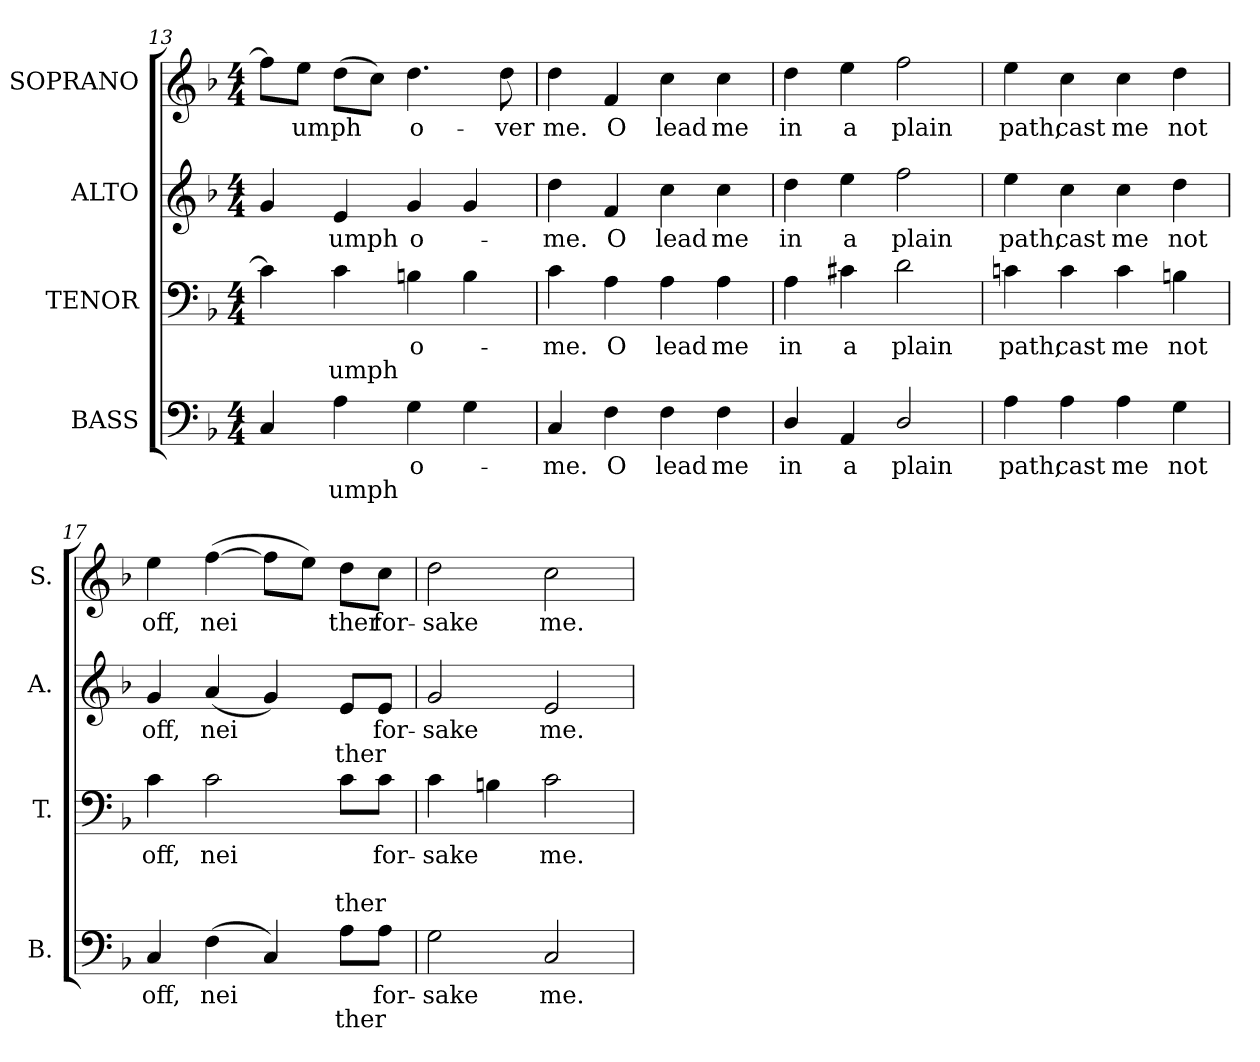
**kern	**text	**text	**kern	**text	**text	**text	**kern	**text	**text	**kern	**text	**text
*part4	*part4	*part4	*part3	*part3	*part3	*part3	*part2	*part2	*part2	*part1	*part1	*part1
*staff4	*staff4	*staff4	*staff3	*staff3	*staff3	*staff3	*staff2	*staff2	*staff2	*staff1	*staff1	*staff1
*I"BASS	*	*	*I"TENOR	*	*	*	*I"ALTO	*	*	*I"SOPRANO	*	*
*I'B.	*	*	*I'T.	*	*	*	*I'A.	*	*	*I'S.	*	*
*clefF4	*	*	*clefF4	*	*	*	*clefG2	*	*	*clefG2	*	*
*	*	*	*ITrd7c12	*	*	*	*	*	*	*	*	*
*k[b-]	*	*	*k[b-]	*	*	*	*k[b-]	*	*	*k[b-]	*	*
*F:	*	*	*F:	*	*	*	*F:	*	*	*F:	*	*
*M4/4	*	*	*M4/4	*	*	*	*M4/4	*	*	*M4/4	*	*
=13	=13	=13	=13	=13	=13	=13	=13	=13	=13	=13	=13	=13
!	!LO:LY:b:color=#000000	!	!	!	!	!	!	!	!	!	!	!
!	!	!	!	!LO:LY:b:color=#000000	!	!	!	!	!	!	!	!
!	!	!	!	!	!	!	!	!LO:LY:b:color=#000000	!	!	!	!
!	!	!	!	!	!	!	!	!	!	!	!LO:LY:b:color=#000000	!
4Ci/	--	.	4Ci\]	--	.	.	4gi/	--	.	8ffi\L]	--	.
!	!	!	!	!	!	!	!	!	!	!	!LO:LY:b:color=#000000	!LO:LY:b:color=#000000
.	.	.	.	.	.	.	.	.	.	8eei\J	umph	-
!	!LO:LY:b:color=#000000	!LO:LY:b:color=#000000	!	!	!	!	!	!	!	!	!	!
!	!	!	!	!LO:LY:b:color=#000000	!LO:LY:b:color=#000000	!	!	!	!	!	!	!
!	!	!	!	!	!	!	!	!LO:LY:b:color=#000000	!	!	!	!
4Ai\	-	umph	4Ci\	-	umph	.	4ei/	umph	.	(8ddi\L	.	.
.	.	.	.	.	.	.	.	.	.	8cci\J)	.	.
!	!LO:LY:b:color=#000000	!	!	!	!	!	!	!	!	!	!	!
!	!	!	!	!LO:LY:b:color=#000000	!	!	!	!	!	!	!	!
!	!	!	!	!	!	!	!	!LO:LY:b:color=#000000	!	!	!	!
!	!	!	!	!	!	!	!	!	!	!	!LO:LY:b:color=#000000	!
4Gi\	o-	.	4BBni\	o-	.	.	4gi/	o-	.	4.ddi\	o-	.
4Gi\	.	.	4BBi\	.	.	.	4gi/	.	.	.	.	.
!	!	!	!	!	!	!	!	!	!	!	!LO:LY:b:color=#000000	!
.	.	.	.	.	.	.	.	.	.	8ddi\	-ver	.
=14	=14	=14	=14	=14	=14	=14	=14	=14	=14	=14	=14	=14
!	!LO:LY:b:color=#000000	!	!	!	!	!	!	!	!	!	!	!
!	!	!	!	!LO:LY:b:color=#000000	!	!	!	!	!	!	!	!
!	!	!	!	!	!	!	!	!LO:LY:b:color=#000000	!	!	!	!
!	!	!	!	!	!	!	!	!	!	!	!LO:LY:b:color=#000000	!
4Ci/	me.	.	4Ci\	me.	.	.	4ddi\	me.	.	4ddi\	me.	.
!	!LO:LY:b:color=#000000	!	!	!	!	!	!	!	!	!	!	!
!	!	!	!	!LO:LY:b:color=#000000	!	!	!	!	!	!	!	!
!	!	!	!	!	!	!	!	!LO:LY:b:color=#000000	!	!	!	!
!	!	!	!	!	!	!	!	!	!	!	!LO:LY:b:color=#000000	!
4Fi\	O	.	4AAi\	O	.	.	4fi/	O	.	4fi/	O	.
!	!LO:LY:b:color=#000000	!	!	!	!	!	!	!	!	!	!	!
!	!	!	!	!LO:LY:b:color=#000000	!	!	!	!	!	!	!	!
!	!	!	!	!	!	!	!	!LO:LY:b:color=#000000	!	!	!	!
!	!	!	!	!	!	!	!	!	!	!	!LO:LY:b:color=#000000	!
4Fi\	lead	.	4AAi\	lead	.	.	4cci\	lead	.	4cci\	lead	.
!	!LO:LY:b:color=#000000	!	!	!	!	!	!	!	!	!	!	!
!	!	!	!	!LO:LY:b:color=#000000	!	!	!	!	!	!	!	!
!	!	!	!	!	!	!	!	!LO:LY:b:color=#000000	!	!	!	!
!	!	!	!	!	!	!	!	!	!	!	!LO:LY:b:color=#000000	!
4Fi\	me	.	4AAi\	me	.	.	4cci\	me	.	4cci\	me	.
=15	=15	=15	=15	=15	=15	=15	=15	=15	=15	=15	=15	=15
!	!LO:LY:b:color=#000000	!	!	!	!	!	!	!	!	!	!	!
!	!	!	!	!LO:LY:b:color=#000000	!	!	!	!	!	!	!	!
!	!	!	!	!	!	!	!	!LO:LY:b:color=#000000	!	!	!	!
!	!	!	!	!	!	!	!	!	!	!	!LO:LY:b:color=#000000	!
4Di/	in	.	4AAi\	in	.	.	4ddi\	in	.	4ddi\	in	.
!	!LO:LY:b:color=#000000	!	!	!	!	!	!	!	!	!	!	!
!	!	!	!	!LO:LY:b:color=#000000	!	!	!	!	!	!	!	!
!	!	!	!	!	!	!	!	!LO:LY:b:color=#000000	!	!	!	!
!	!	!	!	!	!	!	!	!	!	!	!LO:LY:b:color=#000000	!
4AAi/	a	.	4C#Xi\	a	.	.	4eei\	a	.	4eei\	a	.
!	!LO:LY:b:color=#000000	!	!	!	!	!	!	!	!	!	!	!
!	!	!	!	!LO:LY:b:color=#000000	!	!	!	!	!	!	!	!
!	!	!	!	!	!	!	!	!LO:LY:b:color=#000000	!	!	!	!
!	!	!	!	!	!	!	!	!	!	!	!LO:LY:b:color=#000000	!
2Di/	plain	.	2Di\	plain	.	.	2ffi\	plain	.	2ffi\	plain	.
!!LO:PB:g=z
=16	=16	=16	=16	=16	=16	=16	=16	=16	=16	=16	=16	=16
!	!LO:LY:b:color=#000000	!	!	!	!	!	!	!	!	!	!	!
!	!	!	!	!LO:LY:b:color=#000000	!	!	!	!	!	!	!	!
!	!	!	!	!	!	!	!	!LO:LY:b:color=#000000	!	!	!	!
!	!	!	!	!	!	!	!	!	!	!	!LO:LY:b:color=#000000	!
4Ai\	path;	.	4Cni\	path;	.	.	4eei\	path;	.	4eei\	path;	.
!	!LO:LY:b:color=#000000	!	!	!	!	!	!	!	!	!	!	!
!	!	!	!	!LO:LY:b:color=#000000	!	!	!	!	!	!	!	!
!	!	!	!	!	!	!	!	!LO:LY:b:color=#000000	!	!	!	!
!	!	!	!	!	!	!	!	!	!	!	!LO:LY:b:color=#000000	!
4Ai\	cast	.	4Ci\	cast	.	.	4cci\	cast	.	4cci\	cast	.
!	!LO:LY:b:color=#000000	!	!	!	!	!	!	!	!	!	!	!
!	!	!	!	!LO:LY:b:color=#000000	!	!	!	!	!	!	!	!
!	!	!	!	!	!	!	!	!LO:LY:b:color=#000000	!	!	!	!
!	!	!	!	!	!	!	!	!	!	!	!LO:LY:b:color=#000000	!
4Ai\	me	.	4Ci\	me	.	.	4cci\	me	.	4cci\	me	.
!	!LO:LY:b:color=#000000	!	!	!	!	!	!	!	!	!	!	!
!	!	!	!	!LO:LY:b:color=#000000	!	!	!	!	!	!	!	!
!	!	!	!	!	!	!	!	!LO:LY:b:color=#000000	!	!	!	!
!	!	!	!	!	!	!	!	!	!	!	!LO:LY:b:color=#000000	!
4Gi\	not	.	4BBni\	not	.	.	4ddi\	not	.	4ddi\	not	.
=17	=17	=17	=17	=17	=17	=17	=17	=17	=17	=17	=17	=17
!	!LO:LY:b:color=#000000	!	!	!	!	!	!	!	!	!	!	!
!	!	!	!	!LO:LY:b:color=#000000	!	!	!	!	!	!	!	!
!	!	!	!	!	!	!	!	!LO:LY:b:color=#000000	!	!	!	!
!	!	!	!	!	!	!	!	!	!	!	!LO:LY:b:color=#000000	!
4Ci/	off,	.	4Ci\	off,	.	.	4gi/	off,	.	4eei\	off,	.
!	!LO:LY:b:color=#000000	!	!	!	!	!	!	!	!	!	!	!
!	!	!	!	!LO:LY:b:color=#000000	!	!	!	!	!	!	!	!
!	!	!	!	!	!	!	!	!LO:LY:b:color=#000000	!	!	!	!
!	!	!	!	!	!	!	!	!	!	!	!LO:LY:b:color=#000000	!
(4Fi\	nei-	.	2Ci\	nei-	.	.	(4ai/	nei-	.	([4ffi\	nei-	.
!	!LO:LY:b:color=#000000	!	!	!	!	!	!	!	!	!	!	!
!	!	!	!	!	!	!	!	!LO:LY:b:color=#000000	!	!	!	!
!	!	!	!	!	!	!	!	!	!	!	!LO:LY:b:color=#000000	!
4Ci/)	--	.	.	.	.	.	4gi/)	--	.	8ffi\L]	--	.
!	!	!	!	!	!	!	!	!	!	!	!LO:LY:b:color=#000000	!
.	.	.	.	.	.	.	.	.	.	8eei\J)	-	.
!	!LO:LY:b:color=#000000	!LO:LY:b:color=#000000	!	!	!	!	!	!	!	!	!	!
!	!	!	!	!LO:LY:b:color=#000000	!LO:LY:b:color=#000000	!LO:LY:b:color=#000000	!	!	!	!	!	!
!	!	!	!	!	!	!	!	!LO:LY:b:color=#000000	!LO:LY:b:color=#000000	!	!	!
!	!	!	!	!	!	!	!	!	!	!	!LO:LY:b:color=#000000	!
8Ai\L	-	ther	8Ci\L	--	-	ther	8ei/L	-	ther	8ddi\L	ther	.
!	!LO:LY:b:color=#000000	!	!	!	!	!	!	!	!	!	!	!
!	!	!	!	!LO:LY:b:color=#000000	!	!	!	!	!	!	!	!
!	!	!	!	!	!	!	!	!LO:LY:b:color=#000000	!	!	!	!
!	!	!	!	!	!	!	!	!	!	!	!LO:LY:b:color=#000000	!
8Ai\J	for-	.	8Ci\J	for-	.	.	8ei/J	for-	.	8cci\J	for-	.
=18	=18	=18	=18	=18	=18	=18	=18	=18	=18	=18	=18	=18
!	!LO:LY:b:color=#000000	!	!	!	!	!	!	!	!	!	!	!
!	!	!	!	!LO:LY:b:color=#000000	!	!	!	!	!	!	!	!
!	!	!	!	!	!	!	!	!LO:LY:b:color=#000000	!	!	!	!
!	!	!	!	!	!	!	!	!	!	!	!LO:LY:b:color=#000000	!
2Gi\	-sake	.	4Ci\	-sake	.	.	2gi/	-sake	.	2ddi\	-sake	.
.	.	.	4BBni\	.	.	.	.	.	.	.	.	.
!	!LO:LY:b:color=#000000	!	!	!	!	!	!	!	!	!	!	!
!	!	!	!	!LO:LY:b:color=#000000	!	!	!	!	!	!	!	!
!	!	!	!	!	!	!	!	!LO:LY:b:color=#000000	!	!	!	!
!	!	!	!	!	!	!	!	!	!	!	!LO:LY:b:color=#000000	!
2Ci/	me.	.	2Ci\	me.	.	.	2ei/	me.	.	2cci\	me.	.
=	=	=	=	=	=	=	=	=	=	=	=	=
*-	*-	*-	*-	*-	*-	*-	*-	*-	*-	*-	*-	*-
